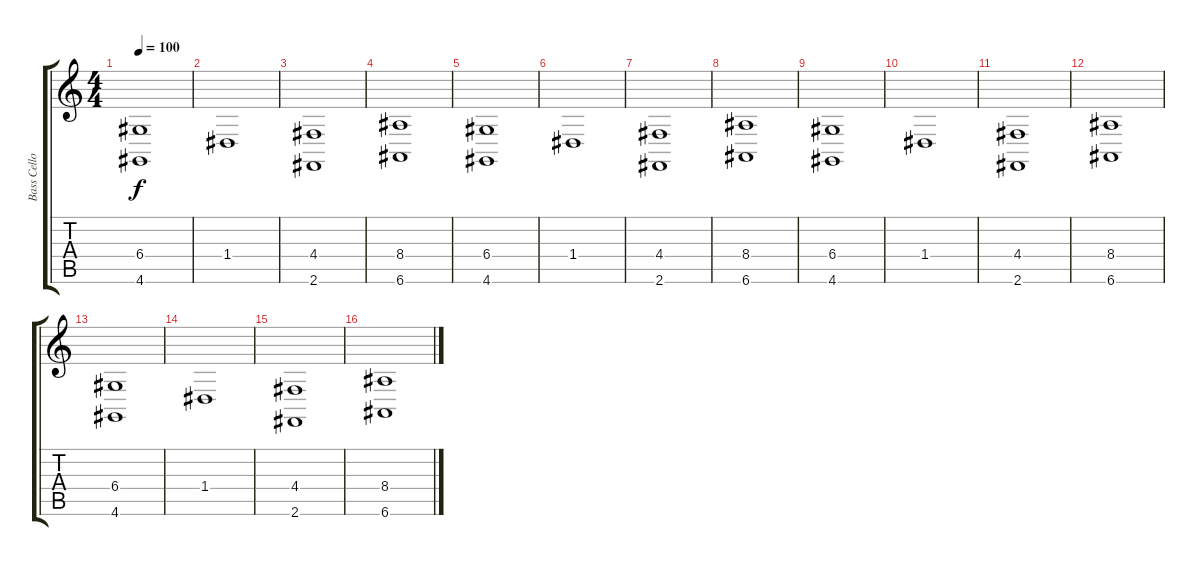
\track ("Bass Cello" "Bass Cello") {instrument cello}
\staff {score tabs}
\tuning (E4 B3 G3 D3 A2 E2) {hide}
\ts (4 4)
\tempo 100
\clef g2
\ks c
(6.4 4.6).1{dy f} |
1.4.1 |
(4.4 2.6).1 |
(8.4 6.6).1 |
(6.4 4.6).1 |
1.4.1 |
(4.4 2.6).1 |
(8.4 6.6).1 |
(6.4 4.6).1 |
1.4.1 |
(4.4 2.6).1 |
(8.4 6.6).1 |
(6.4 4.6).1{volume 8} |
1.4.1 |
(4.4 2.6).1{volume 0} |
(8.4 6.6).1
